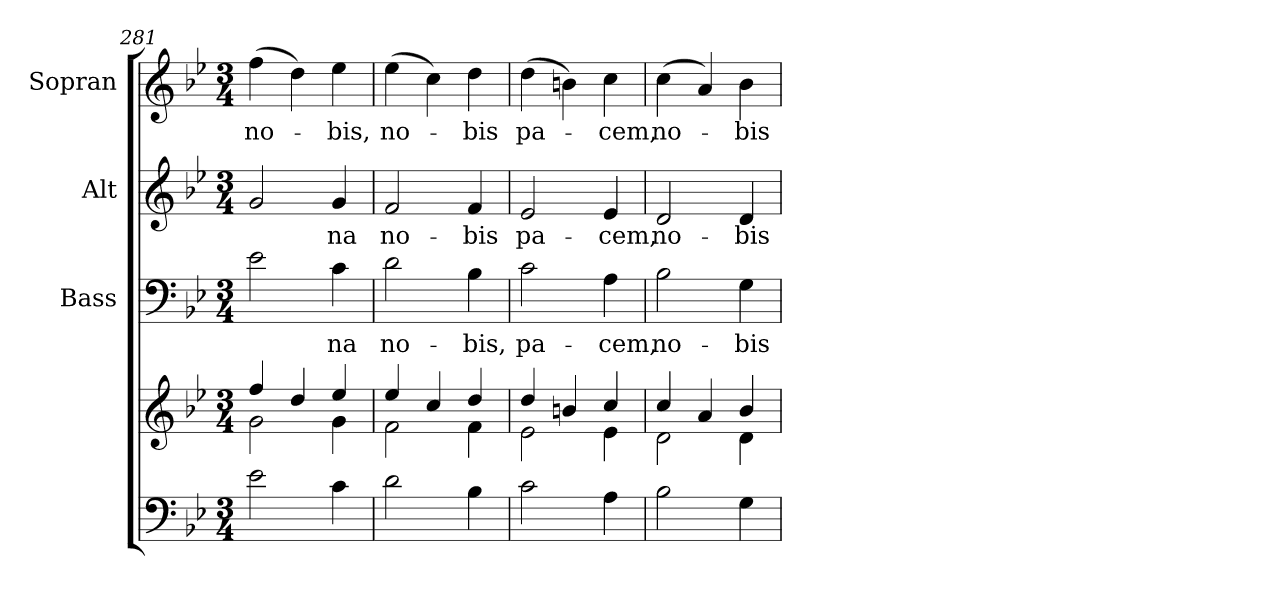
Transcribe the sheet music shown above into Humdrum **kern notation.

**kern	**kern	**kern	**text	**kern	**text	**kern	**text
*part4	*part4	*part3	*part3	*part2	*part2	*part1	*part1
*staff5	*staff4	*staff3	*staff3	*staff2	*staff2	*staff1	*staff1
*	*	*I"Bass	*	*I"Alt	*	*I"Sopran	*
*	*	*I'B.	*	*I'A.	*	*I'S.	*
!!LO:LB:g=z
*clefF4	*clefG2	*clefF4	*	*clefG2	*	*clefG2	*
*k[b-e-]	*k[b-e-]	*k[b-e-]	*	*k[b-e-]	*	*k[b-e-]	*
*B-:	*B-:	*B-:	*	*B-:	*	*B-:	*
*M3/4	*M3/4	*M3/4	*	*M3/4	*	*M3/4	*
=281	=281	=281	=281	=281	=281	=281	=281
*	*^	*	*	*	*	*	*
!	!	!	!	!	!	!	!	!LO:LY:b
2e-\	4ff/	2g\	2e-\	.	2g/	.	(>4ff\	no-
.	4dd/	.	.	.	.	.	4dd\)	.
!	!	!	!	!LO:LY:b	!	!LO:LY:b	!	!LO:LY:b
4c\	4ee-/	4g\	4c\	-na	4g/	-na	4ee-\	-bis,
=282	=282	=282	=282	=282	=282	=282	=282	=282
!	!	!	!	!LO:LY:b	!	!LO:LY:b	!	!LO:LY:b
2d\	4ee-/	2f\	2d\	no-	2f/	no-	(>4ee-\	no-
.	4cc/	.	.	.	.	.	4cc\)	.
!	!	!	!	!LO:LY:b	!	!LO:LY:b	!	!LO:LY:b
4B-\	4dd/	4f\	4B-\	-bis,	4f/	-bis	4dd\	-bis
=283	=283	=283	=283	=283	=283	=283	=283	=283
!	!	!	!	!LO:LY:b	!	!LO:LY:b	!	!LO:LY:b
2c\	4dd/	2e-\	2c\	pa-	2e-/	pa-	(>4dd\	pa-
.	4bn/	.	.	.	.	.	4bn\)	.
!	!	!	!	!LO:LY:b	!	!LO:LY:b	!	!LO:LY:b
4A\	4cc/	4e-\	4A\	-cem,	4e-/	-cem,	4cc\	-cem,
=284	=284	=284	=284	=284	=284	=284	=284	=284
!	!	!	!	!LO:LY:b	!	!LO:LY:b	!	!LO:LY:b
2B-\	4cc/	2d\	2B-\	no-	2d/	no-	(>4cc\	no-
.	4a/	.	.	.	.	.	4a/)	.
!	!	!	!	!LO:LY:b	!	!LO:LY:b	!	!LO:LY:b
4G\	4b-/	4d\	4G\	-bis	4d/	-bis	4b-\	-bis
*	*v	*v	*	*	*	*	*	*
=	=	=	=	=	=	=	=
*-	*-	*-	*-	*-	*-	*-	*-
